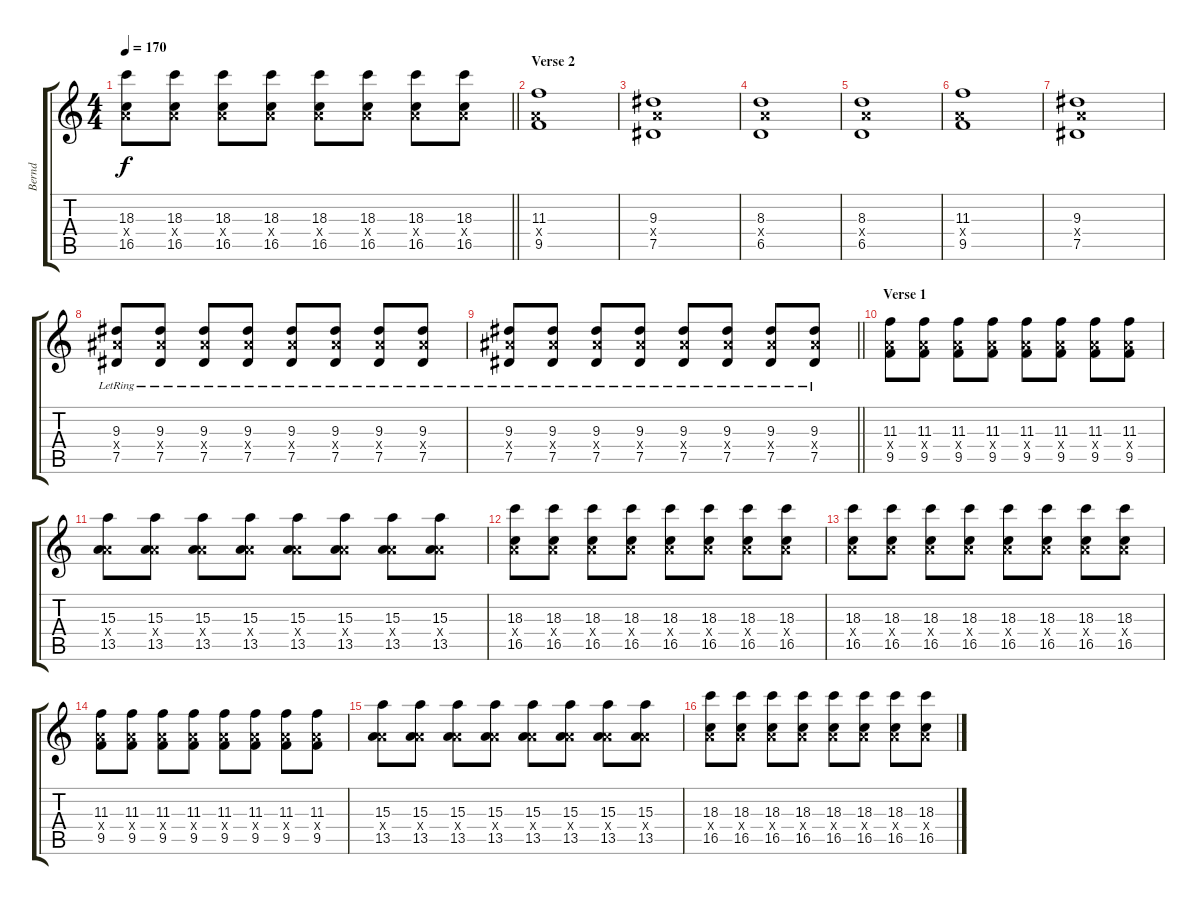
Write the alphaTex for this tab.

\track ("Bernd" "Bernd") {instrument overdrivenguitar}
\staff {score tabs}
\tuning (Eb4 Bb3 Gb3 Db3 Ab2 Eb2) {hide}
\ts (4 4)
\tempo 170
\clef g2
\barLineRight lightlight
\ks c
(18.3 8.4{x} 16.5).8{dy f} (18.3 8.4{x} 16.5).8 (18.3 8.4{x} 16.5).8 (18.3 8.4{x} 16.5).8 (18.3 8.4{x} 16.5).8 (18.3 8.4{x} 16.5).8 (18.3 8.4{x} 16.5).8 (18.3 8.4{x} 16.5).8 |
\section ("" "Verse 2")
(11.3 8.4{x} 9.5).1 |
(9.3 8.4{x} 7.5).1 |
(8.3 8.4{x} 6.5).1 |
(8.3 8.4{x} 6.5).1 |
(11.3 8.4{x} 9.5).1 |
(9.3 8.4{x} 7.5).1 |
(9.3 9.4{x} 7.5{lr}).8 (9.3 9.4{x} 7.5{lr}).8 (9.3 9.4{x} 7.5{lr}).8 (9.3 9.4{x} 7.5{lr}).8 (9.3 9.4{x} 7.5{lr}).8 (9.3 9.4{x} 7.5{lr}).8 (9.3 9.4{x} 7.5{lr}).8 (9.3 9.4{x} 7.5{lr}).8 |
\barLineRight lightlight
(9.3 9.4{x} 7.5{lr}).8 (9.3 9.4{x} 7.5{lr}).8 (9.3 9.4{x} 7.5{lr}).8 (9.3 9.4{x} 7.5{lr}).8 (9.3 9.4{x} 7.5{lr}).8 (9.3 9.4{x} 7.5{lr}).8 (9.3 9.4{x} 7.5{lr}).8 (9.3 9.4{x} 7.5{lr}).8 |
\section ("" "Verse 1")
(11.3 8.4{x} 9.5).8 (11.3 8.4{x} 9.5).8 (11.3 8.4{x} 9.5).8 (11.3 8.4{x} 9.5).8 (11.3 8.4{x} 9.5).8 (11.3 8.4{x} 9.5).8 (11.3 8.4{x} 9.5).8 (11.3 8.4{x} 9.5).8 |
(15.3 8.4{x} 13.5).8 (15.3 8.4{x} 13.5).8 (15.3 8.4{x} 13.5).8 (15.3 8.4{x} 13.5).8 (15.3 8.4{x} 13.5).8 (15.3 8.4{x} 13.5).8 (15.3 8.4{x} 13.5).8 (15.3 8.4{x} 13.5).8 |
(18.3 8.4{x} 16.5).8 (18.3 8.4{x} 16.5).8 (18.3 8.4{x} 16.5).8 (18.3 8.4{x} 16.5).8 (18.3 8.4{x} 16.5).8 (18.3 8.4{x} 16.5).8 (18.3 8.4{x} 16.5).8 (18.3 8.4{x} 16.5).8 |
(18.3 8.4{x} 16.5).8 (18.3 8.4{x} 16.5).8 (18.3 8.4{x} 16.5).8 (18.3 8.4{x} 16.5).8 (18.3 8.4{x} 16.5).8 (18.3 8.4{x} 16.5).8 (18.3 8.4{x} 16.5).8 (18.3 8.4{x} 16.5).8 |
(11.3 8.4{x} 9.5).8 (11.3 8.4{x} 9.5).8 (11.3 8.4{x} 9.5).8 (11.3 8.4{x} 9.5).8 (11.3 8.4{x} 9.5).8 (11.3 8.4{x} 9.5).8 (11.3 8.4{x} 9.5).8 (11.3 8.4{x} 9.5).8 |
(15.3 8.4{x} 13.5).8 (15.3 8.4{x} 13.5).8 (15.3 8.4{x} 13.5).8 (15.3 8.4{x} 13.5).8 (15.3 8.4{x} 13.5).8 (15.3 8.4{x} 13.5).8 (15.3 8.4{x} 13.5).8 (15.3 8.4{x} 13.5).8 |
(18.3 8.4{x} 16.5).8 (18.3 8.4{x} 16.5).8 (18.3 8.4{x} 16.5).8 (18.3 8.4{x} 16.5).8 (18.3 8.4{x} 16.5).8 (18.3 8.4{x} 16.5).8 (18.3 8.4{x} 16.5).8 (18.3 8.4{x} 16.5).8
